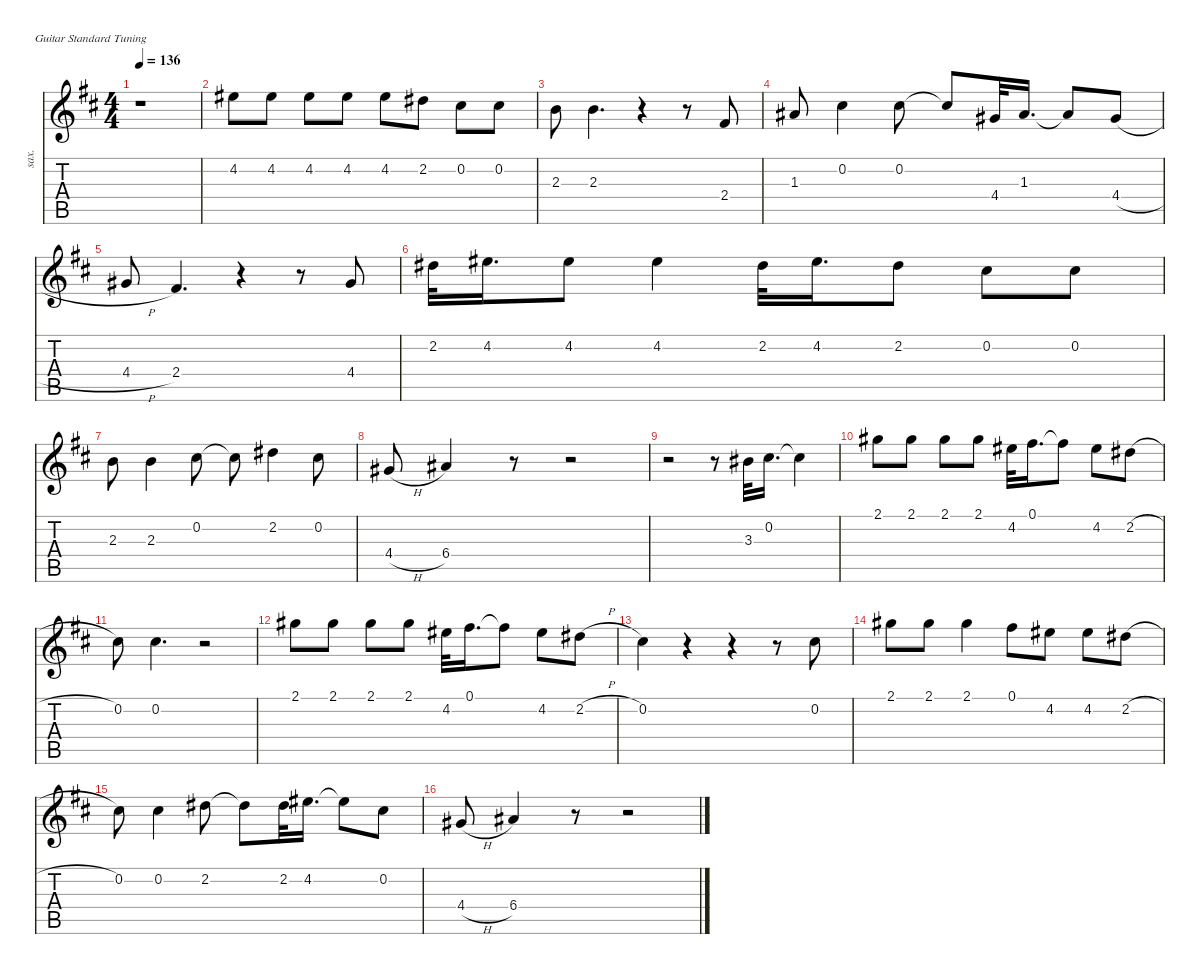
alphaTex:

\defaultSystemsLayout 4
\hideDynamics
\bracketExtendMode nobrackets
\otherSystemsTrackNameOrientation horizontal
\track ("Vocals" "sax.") {instrument tenorsax}
\staff {score tabs}
\tuning (E4 B3 G3 D3 A2 E2)
\displaytranspose 14
\ts (4 4)
\tempo 136
\clef g2
\ks d
r.1{dy f} |
4.2{acc #}.8 4.2{acc #}.8 4.2{acc #}.8 4.2{acc #}.8 4.2{acc #}.8 2.2{acc #}.8 0.2{acc #}.8 0.2{acc #}.8 |
2.3{acc forcenatural}.8 2.3{acc forcenatural}.4{d} r.4 r.8 2.4{acc #}.8 |
1.3{acc #}.8 0.2{acc #}.4 0.2{acc #}.8 0.2{t acc #}.8 4.4{acc #}.32 1.3{acc #}.16{d} 1.3{t acc #}.8 4.4{h acc #}.8 |
4.4{h acc #}.8 2.4{acc #}.4{d} r.4 r.8 4.4{acc #}.8 |
2.2{acc #}.32 4.2{acc #}.16{d} 4.2{acc #}.8 4.2{acc #}.4 2.2{acc #}.32 4.2{acc #}.16{d} 2.2{acc #}.8 0.2{acc #}.8 0.2{acc #}.8 |
2.3{acc forcenatural}.8 2.3{acc forcenatural}.4 0.2{acc #}.8 0.2{t acc #}.8 2.2{acc #}.4 0.2{acc #}.8 |
4.4{h acc #}.8 6.4{acc #}.4 r.8 r.2 |
r.2 r.8 3.3{acc #}.32 0.2{acc #}.16{d} 0.2{t acc #}.4 |
2.1{acc #}.8 2.1{acc #}.8 2.1{acc #}.8 2.1{acc #}.8 4.2{acc #}.32 0.1{acc #}.16{d} 0.1{t acc #}.8 4.2{acc #}.8 2.2{h acc #}.8 |
0.2{acc #}.8 0.2{acc #}.4{d} r.2 |
2.1{acc #}.8 2.1{acc #}.8 2.1{acc #}.8 2.1{acc #}.8 4.2{acc #}.32 0.1{acc #}.16{d} 0.1{t acc #}.8 4.2{acc #}.8 2.2{h acc #}.8 |
0.2{acc #}.4 r.4 r.4 r.8 0.2{acc #}.8 |
2.1{acc #}.8 2.1{acc #}.8 2.1{acc #}.4 0.1{acc #}.8 4.2{acc #}.8 4.2{acc #}.8 2.2{h acc #}.8 |
0.2{acc #}.8 0.2{acc #}.4 2.2{acc #}.8 2.2{t acc #}.8 2.2{acc #}.32 4.2{acc #}.16{d} 4.2{t acc #}.8 0.2{acc #}.8 |
4.4{h acc #}.8 6.4{acc #}.4 r.8 r.2
